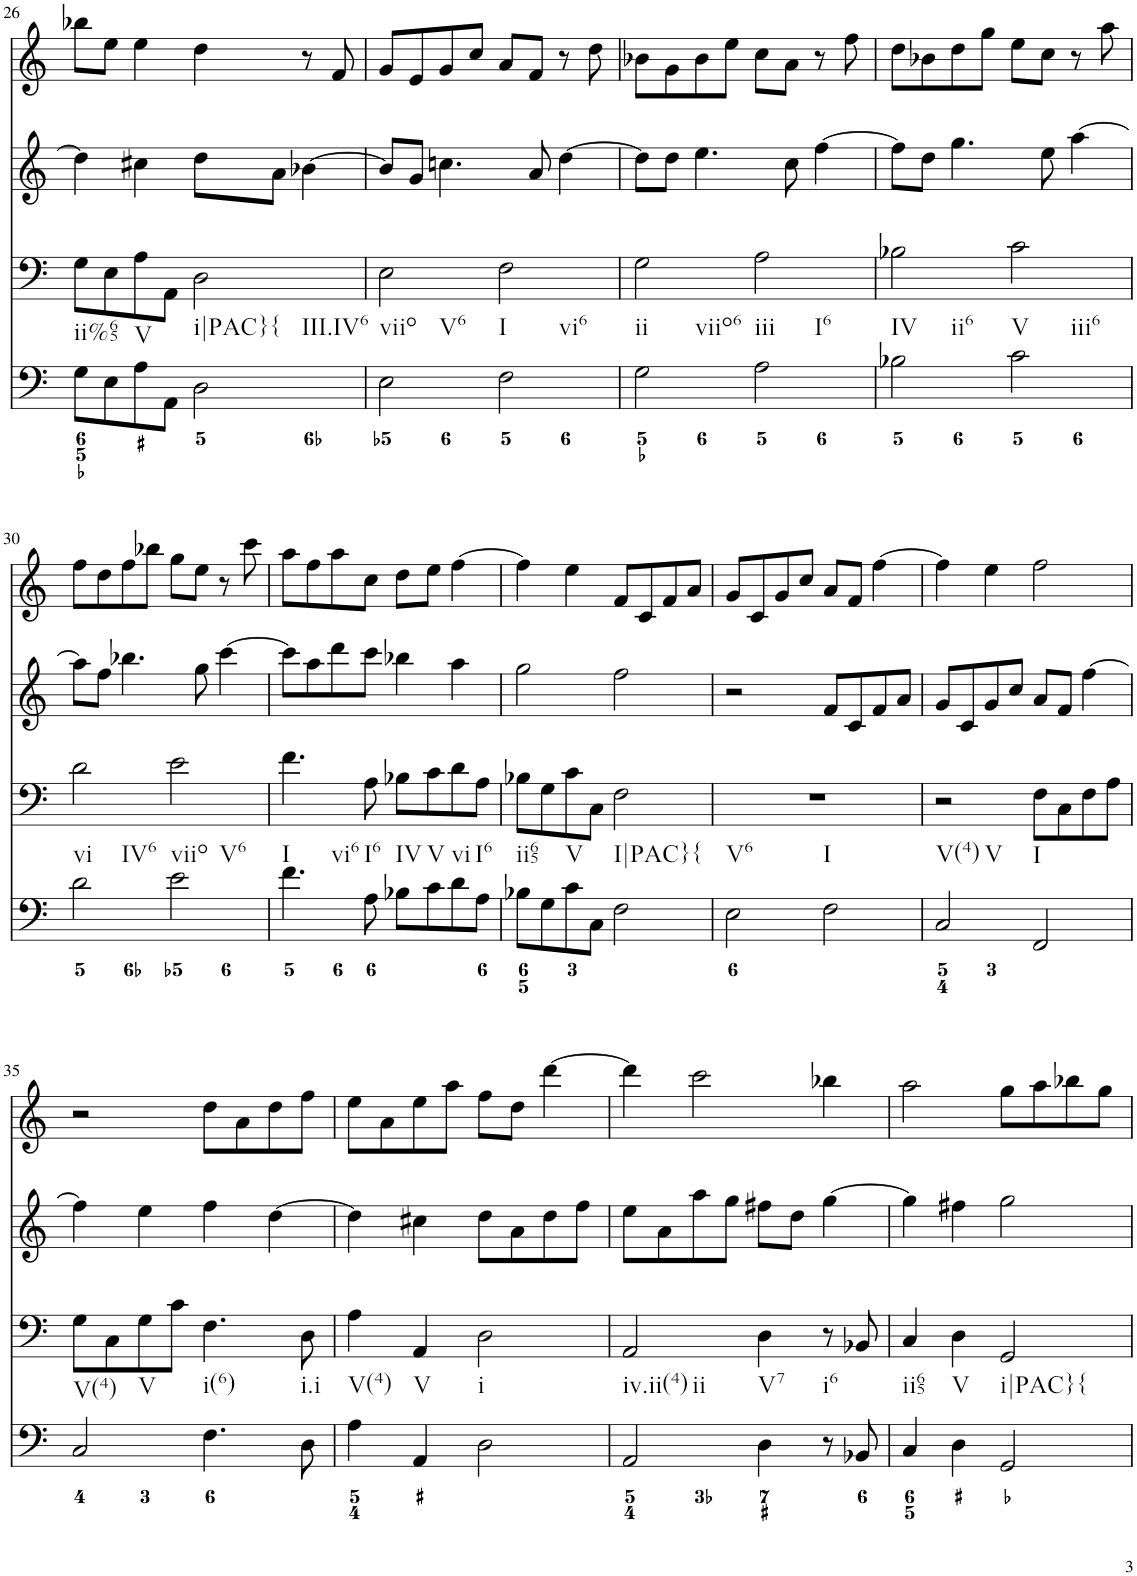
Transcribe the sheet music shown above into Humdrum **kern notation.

**kern	**kern	**kern	**kern
*part4	*part3	*part2	*part1
*staff4	*staff3	*staff2	*staff1
*I"Piano	*I"Piano	*I"Piano	*I"Piano
*I'Pno	*I'Pno	*I'Pno	*I'Pno
!!LO:PB:g=z
*clefF4	*clefF4	*clefG2	*clefG2
*k[]	*k[]	*k[]	*k[]
*M4/4	*M4/4	*M4/4	*M4/4
*met(c)	*met(c)	*met(c)	*met(c)
=26	=26	=26	=26
!	!LO:TX:b:t=ii%65	!	!
8G\L	8G\L	4dd\]	8bb-X\L
8E\	8E\	.	8ee\J
!	!LO:TX:b:t=V	!	!
8A\	8A\	4cc#X\	4ee\
8AA\J	8AA\J	.	.
!	!LO:TX:b:t=i|PAC}	!	!
!	!LO:TX:b:t={	!	!
!	!LO:TX:b:t=III.IV6	!	!
2D\	2D\	8dd\L	4dd\
.	.	8a\J	.
.	.	[4b-X\	8r
.	.	.	8f/
=27	=27	=27	=27
!	!LO:TX:b:t=viio	!	!
!	!LO:TX:b:t=V6	!	!
2E\	2E\	8b-/L]	8g/L
.	.	8g/J	8e/
.	.	4.ccn\	8g/
.	.	.	8cc/J
!	!LO:TX:b:t=I	!	!
!	!LO:TX:b:t=vi6	!	!
2F\	2F\	.	8a/L
.	.	8a/	8f/J
.	.	[4dd\	8r
.	.	.	8dd\
=28	=28	=28	=28
!	!LO:TX:b:t=ii	!	!
!	!LO:TX:b:t=viio6	!	!
2G\	2G\	8dd\L]	8b-X\L
.	.	8dd\J	8g\
.	.	4.ee\	8b-\
.	.	.	8ee\J
!	!LO:TX:b:t=iii	!	!
!	!LO:TX:b:t=I6	!	!
2A\	2A\	.	8cc\L
.	.	8cc\	8a\J
.	.	[4ff\	8r
.	.	.	8ff\
=29	=29	=29	=29
!	!LO:TX:b:t=IV	!	!
!	!LO:TX:b:t=ii6	!	!
2B-X\	2B-X\	8ff\L]	8dd\L
.	.	8dd\J	8b-X\
.	.	4.gg\	8dd\
.	.	.	8gg\J
!	!LO:TX:b:t=V	!	!
!	!LO:TX:b:t=iii6	!	!
2c\	2c\	.	8ee\L
.	.	8ee\	8cc\J
.	.	[4aa\	8r
.	.	.	8aa\
!!LO:LB:g=z
=30	=30	=30	=30
!	!LO:TX:b:t=vi	!	!
!	!LO:TX:b:t=IV6	!	!
2d\	2d\	8aa\L]	8ff\L
.	.	8ff\J	8dd\
.	.	4.bb-X\	8ff\
.	.	.	8bb-X\J
!	!LO:TX:b:t=viio	!	!
!	!LO:TX:b:t=V6	!	!
2e\	2e\	.	8gg\L
.	.	8gg\	8ee\J
.	.	[4ccc\	8r
.	.	.	8ccc\
=31	=31	=31	=31
!	!LO:TX:b:t=I	!	!
!	!LO:TX:b:t=vi6	!	!
4.f\	4.f\	8ccc\L]	8aa\L
.	.	8aa\	8ff\
.	.	8ddd\	8aa\
!	!LO:TX:b:t=I6	!	!
8A\	8A\	8ccc\J	8cc\J
!	!LO:TX:b:t=IV	!	!
8B-X\L	8B-X\L	4bb-X\	8dd\L
!	!LO:TX:b:t=V	!	!
8c\	8c\	.	8ee\J
!	!LO:TX:b:t=vi	!	!
8d\	8d\	4aa\	[4ff\
!	!LO:TX:b:t=I6	!	!
8A\J	8A\J	.	.
=32	=32	=32	=32
!	!LO:TX:b:t=ii65	!	!
8B-X\L	8B-X\L	2gg\	4ff\]
8G\	8G\	.	.
!	!LO:TX:b:t=V	!	!
8c\	8c\	.	4ee\
8C\J	8C\J	.	.
!	!LO:TX:b:t=I|PAC}{	!	!
2F\	2F\	2ff\	8f/L
.	.	.	8c/
.	.	.	8f/
.	.	.	8a/J
=33	=33	=33	=33
!	!LO:TX:b:t=V6	!	!
!	!LO:TX:b:t=I	!	!
2E\	1r	2r	8g/L
.	.	.	8c/
.	.	.	8g/
.	.	.	8cc/J
2F\	.	8f/L	8a/L
.	.	8c/	8f/J
.	.	8f/	[4ff\
.	.	8a/J	.
=34	=34	=34	=34
!	!LO:TX:b:t=V(4)	!	!
!	!LO:TX:b:t=V	!	!
2C/	2r	8g/L	4ff\]
.	.	8c/	.
.	.	8g/	4ee\
.	.	8cc/J	.
!	!LO:TX:b:t=I	!	!
2FF/	8F\L	8a/L	2ff\
.	8C\	8f/J	.
.	8F\	[4ff\	.
.	8A\J	.	.
!!LO:LB:g=z
=35	=35	=35	=35
!	!LO:TX:b:t=V(4)	!	!
2C/	8G\L	4ff\]	2r
.	8C\	.	.
!	!LO:TX:b:t=V	!	!
.	8G\	4ee\	.
.	8c\J	.	.
!	!LO:TX:b:t=i(6)	!	!
4.F\	4.F\	4ff\	8dd\L
.	.	.	8a\
.	.	[4dd\	8dd\
!	!LO:TX:b:t=i.i	!	!
8D\	8D\	.	8ff\J
=36	=36	=36	=36
!	!LO:TX:b:t=V(4)	!	!
4A\	4A\	4dd\]	8ee\L
.	.	.	8a\
!	!LO:TX:b:t=V	!	!
4AA/	4AA/	4cc#X\	8ee\
.	.	.	8aa\J
!	!LO:TX:b:t=i	!	!
2D\	2D\	8dd\L	8ff\L
.	.	8a\	8dd\J
.	.	8dd\	[4ddd\
.	.	8ff\J	.
=37	=37	=37	=37
!	!LO:TX:b:t=iv.ii(4)	!	!
!	!LO:TX:b:t=ii	!	!
2AA/	2AA/	8ee\L	4ddd\]
.	.	8a\	.
.	.	8aa\	2ccc\
.	.	8gg\J	.
!	!LO:TX:b:t=V7	!	!
4D\	4D\	8ff#X\L	.
.	.	8dd\J	.
!	!LO:TX:b:t=i6	!	!
8r	8r	[4gg\	4bb-X\
8BB-X/	8BB-X/	.	.
=38	=38	=38	=38
!	!LO:TX:b:t=ii65	!	!
4C/	4C/	4gg\]	2aa\
!	!LO:TX:b:t=V	!	!
4D\	4D\	4ff#X\	.
!	!LO:TX:b:t=i|PAC}{	!	!
2GG/	2GG/	2gg\	8gg\L
.	.	.	8aa\
.	.	.	8bb-X\
.	.	.	8gg\J
=	=	=	=
*-	*-	*-	*-
